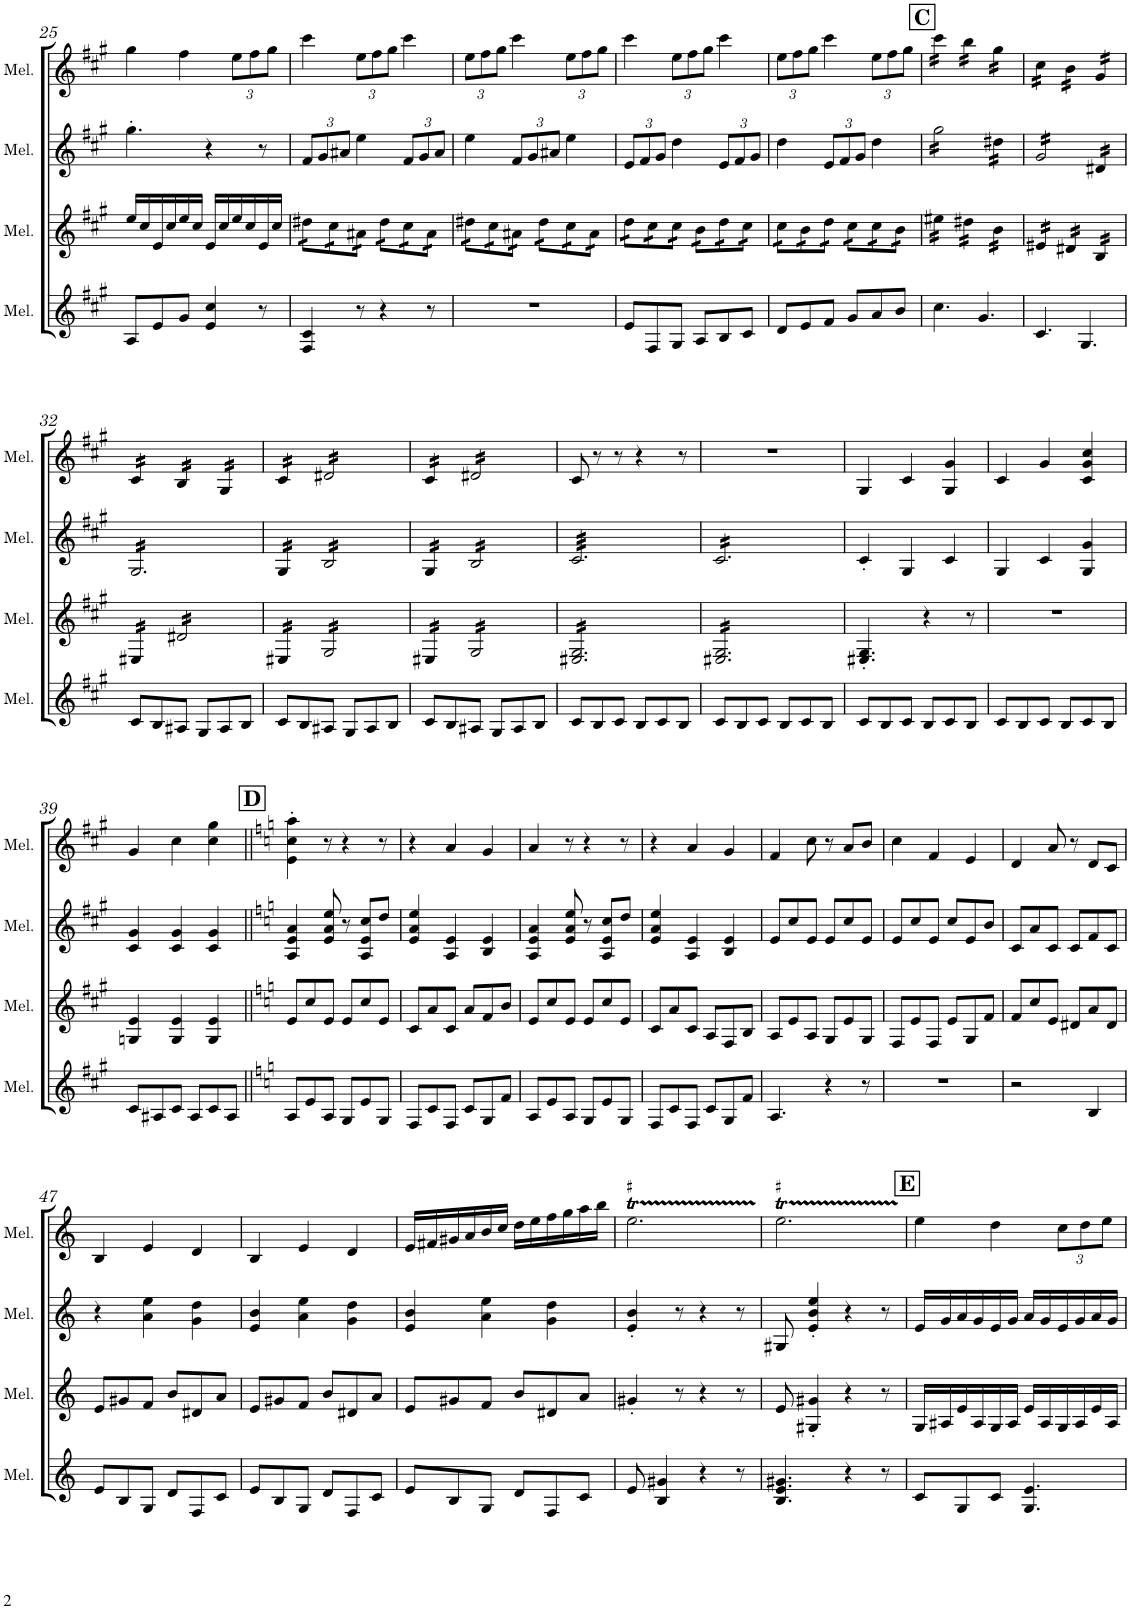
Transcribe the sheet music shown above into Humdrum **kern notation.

**kern	**kern	**kern	**kern
*part4	*part3	*part2	*part1
*staff4	*staff3	*staff2	*staff1
*I"Melodica	*I"Melodica	*I"Melodica	*I"Melodica
*I'Mel.	*I'Mel.	*I'Mel.	*I'Mel.
!!LO:PB:g=z
*clefG2	*clefG2	*clefG2	*clefG2
*k[f#c#g#]	*k[f#c#g#]	*k[f#c#g#]	*k[f#c#g#]
*M6/8	*M6/8	*M6/8	*M6/8
=25	=25	=25	=25
8A/L	16ee/LL	4.gg#'\	4gg#\
.	16cc#/	.	.
8e/	16e/	.	.
.	16cc#/	.	.
8g#/J	16ee/	.	4ff#\
.	16cc#/JJ	.	.
4e/ 4cc#/	16e/LL	4r	.
.	16cc#/	.	.
*	*	*	*Xbrackettup
.	16ee/	.	12ee\L
.	16cc#/	.	.
.	.	.	12ff#\
8r	16e/	8r	.
.	.	.	12gg#\J
.	16cc#/JJ	.	.
=26	=26	=26	=26
*	*	*Xbrackettup	*
*	*tremolo	*	*
4F#/ 4c#/	16dd#X\LL	12f#/L	4ccc#\
.	16dd#X\	.	.
.	.	12g#/	.
.	16cc#\	.	.
.	.	12a#X/J	.
.	16cc#\	.	.
8r	16a#X\	4ee\	12ee\L
.	16a#X\JJ	.	.
.	.	.	12ff#\
4r	16dd#\LL	.	.
.	.	.	12gg#\J
.	16dd#\	.	.
.	16cc#\	12f#/L	4ccc#\
.	16cc#\	.	.
.	.	12g#/	.
8r	16a#\	.	.
.	.	12a#/J	.
.	16a#\JJ	.	.
=27	=27	=27	=27
2.r	16dd#X\LL	4ee\	12ee\L
.	16dd#X\	.	.
.	.	.	12ff#\
.	16cc#\	.	.
.	.	.	12gg#\J
.	16cc#\	.	.
.	16a#X\	12f#/L	4ccc#\
.	16a#X\JJ	.	.
.	.	12g#/	.
.	16dd#\LL	.	.
.	.	12a#X/J	.
.	16dd#\	.	.
.	16cc#\	4ee\	12ee\L
.	16cc#\	.	.
.	.	.	12ff#\
.	16a#\	.	.
.	.	.	12gg#\J
.	16a#\JJ	.	.
=28	=28	=28	=28
8e/L	16dd\LL	12e/L	4ccc#\
.	16dd\	.	.
.	.	12f#/	.
8F#/	16cc#\	.	.
.	.	12g#/J	.
.	16cc#\	.	.
8G#/J	16cc#\	4dd\	12ee\L
.	16cc#\JJ	.	.
.	.	.	12ff#\
8A/L	16b\LL	.	.
.	.	.	12gg#\J
.	16b\	.	.
8B/	16dd\	12e/L	4ccc#\
.	16dd\	.	.
.	.	12f#/	.
8c#/J	16cc#\	.	.
.	.	12g#/J	.
.	16cc#\JJ	.	.
=29	=29	=29	=29
8d/L	16cc#\LL	4dd\	12ee\L
.	16cc#\	.	.
.	.	.	12ff#\
8e/	16b\	.	.
.	.	.	12gg#\J
.	16b\	.	.
8f#/J	16dd\	12e/L	4ccc#\
.	16dd\JJ	.	.
.	.	12f#/	.
8g#/L	16cc#\LL	.	.
.	.	12g#/J	.
.	16cc#\	.	.
8a/	16cc#\	4dd\	12ee\L
.	16cc#\	.	.
.	.	.	12ff#\
8b/J	16b\	.	.
.	.	.	12gg#\J
.	16b\JJ	.	.
!!LO:REH:place=s1:a:B:cj:fs=14:t=C
=30	=30	=30	=30
*	*	*tremolo	*
*	*	*	*tremolo
4.cc#\	16ee#X\LL	16gg#\LL	16ccc#\LL
.	16ee#X\	16gg#\	16ccc#\
.	16ee#X\	16gg#\	16ccc#\
.	16ee#X\JJ	16gg#\	16ccc#\JJ
.	16dd#X\LL	16gg#\	16bb\LL
.	16dd#X\	16gg#\	16bb\
4.g#/	16dd#X\	16gg#\	16bb\
.	16dd#X\JJ	16gg#\JJ	16bb\JJ
.	16b\LL	16dd#X\LL	16gg#\LL
.	16b\	16dd#X\	16gg#\
.	16b\	16dd#X\	16gg#\
.	16b\JJ	16dd#X\JJ	16gg#\JJ
=31	=31	=31	=31
4.c#/	16e#X/LL	16g#/LL	16cc#\LL
.	16e#X/	16g#/	16cc#\
.	16e#X/	16g#/	16cc#\
.	16e#X/JJ	16g#/	16cc#\JJ
.	16d#X/LL	16g#/	16b\LL
.	16d#X/	16g#/	16b\
4.G#/	16d#X/	16g#/	16b\
.	16d#X/JJ	16g#/JJ	16b\JJ
.	16B/LL	16d#X/LL	16g#/LL
.	16B/	16d#X/	16g#/
.	16B/	16d#X/	16g#/
.	16B/JJ	16d#X/JJ	16g#/JJ
!!LO:LB:g=z
=32	=32	=32	=32
8c#/L	16E#X/LL	16G#/LL	16c#/LL
.	16E#X/	16G#/	16c#/
8B/	16E#X/	16G#/	16c#/
.	16E#X/JJ	16G#/	16c#/JJ
8A#X/J	16d#X/LL	16G#/	16B/LL
.	16d#X/	16G#/	16B/
8G#/L	16d#X/	16G#/	16B/
.	16d#X/	16G#/	16B/JJ
8A#/	16d#X/	16G#/	16G#/LL
.	16d#X/	16G#/	16G#/
8B/J	16d#X/	16G#/	16G#/
.	16d#X/JJ	16G#/JJ	16G#/JJ
=33	=33	=33	=33
8c#/L	16E#X/LL	16G#/LL	16c#/LL
.	16E#X/	16G#/	16c#/
8B/	16E#X/	16G#/	16c#/
.	16E#X/JJ	16G#/JJ	16c#/JJ
8A#X/J	16G#/LL	16B/LL	16d#X/LL
.	16G#/	16B/	16d#X/
8G#/L	16G#/	16B/	16d#X/
.	16G#/	16B/	16d#X/
8A#/	16G#/	16B/	16d#X/
.	16G#/	16B/	16d#X/
8B/J	16G#/	16B/	16d#X/
.	16G#/JJ	16B/JJ	16d#X/JJ
=34	=34	=34	=34
8c#/L	16E#X/LL	16G#/LL	16c#/LL
.	16E#X/	16G#/	16c#/
8B/	16E#X/	16G#/	16c#/
.	16E#X/JJ	16G#/JJ	16c#/JJ
8A#X/J	16G#/LL	16B/LL	16d#X/LL
.	16G#/	16B/	16d#X/
8G#/L	16G#/	16B/	16d#X/
.	16G#/	16B/	16d#X/
8A#/	16G#/	16B/	16d#X/
.	16G#/	16B/	16d#X/
8B/J	16G#/	16B/	16d#X/
.	16G#/JJ	16B/JJ	16d#X/JJ
*	*	*	*Xtremolo
=35	=35	=35	=35
8c#/L	16E#X/ 16G#/LL	32c#/LLL	8c#/
.	.	32c#/	.
.	16E#X/ 16G#/	32c#/	.
.	.	32c#/	.
8B/	16E#X/ 16G#/	32c#/	8r
.	.	32c#/	.
.	16E#X/ 16G#/	32c#/	.
.	.	32c#/	.
8c#/J	16E#X/ 16G#/	32c#/	8r
.	.	32c#/	.
.	16E#X/ 16G#/	32c#/	.
.	.	32c#/	.
8B/L	16E#X/ 16G#/	32c#/	4r
.	.	32c#/	.
.	16E#X/ 16G#/	32c#/	.
.	.	32c#/	.
8c#/	16E#X/ 16G#/	32c#/	.
.	.	32c#/	.
.	16E#X/ 16G#/	32c#/	.
.	.	32c#/	.
8B/J	16E#X/ 16G#/	32c#/	8r
.	.	32c#/	.
.	16E#X/ 16G#/JJ	32c#/	.
.	.	32c#/JJJ	.
=36	=36	=36	=36
8c#/L	16E#X/ 16G#/LL	16c#/LL	2.r
.	16E#X/ 16G#/	16c#/	.
8B/	16E#X/ 16G#/	16c#/	.
.	16E#X/ 16G#/	16c#/	.
8c#/J	16E#X/ 16G#/	16c#/	.
.	16E#X/ 16G#/	16c#/	.
8B/L	16E#X/ 16G#/	16c#/	.
.	16E#X/ 16G#/	16c#/	.
8c#/	16E#X/ 16G#/	16c#/	.
.	16E#X/ 16G#/	16c#/	.
8B/J	16E#X/ 16G#/	16c#/	.
.	16E#X/ 16G#/JJ	16c#/JJ	.
*	*	*Xtremolo	*
*	*Xtremolo	*	*
=37	=37	=37	=37
8c#/L	4.E#X/' 4.G#/'	4c#'/	4G#/
8B/	.	.	.
8c#/J	.	4G#/	4c#/
8B/L	4r	.	.
8c#/	.	4c#/	4G#/ 4g#/
8B/J	8r	.	.
=38	=38	=38	=38
8c#/L	2.r	4G#/	4c#/
8B/	.	.	.
8c#/J	.	4c#/	4g#/
8B/L	.	.	.
8c#/	.	4G#/ 4g#/	4c#/ 4g#/ 4cc#/
8B/J	.	.	.
!!LO:LB:g=z
=39	=39	=39	=39
8c#/L	4Gn/ 4e/	4c#/ 4g#/	4g#/
8A#X/	.	.	.
8c#/J	4G/ 4e/	4c#/ 4g#/	4cc#\
8A#/L	.	.	.
8c#/	4G/ 4e/	4c#/ 4g#/	4cc#\ 4gg#\
8A#/J	.	.	.
!!LO:REH:place=s1:a:B:cj:fs=14:t=D
=40||	=40||	=40||	=40||
*k[]	*k[]	*k[]	*k[]
8A/L	8e/L	4A/ 4e/ 4a/	4e\' 4cc\' 4aa\'
8e/	8cc/	.	.
8A/J	8e/J	8e/ 8a/ 8ee/	8r
8G/L	8e/L	8r	4r
8e/	8cc/	8A/ 8e/ 8cc/L	.
8G/J	8e/J	8dd/J	8r
=41	=41	=41	=41
8F/L	8c/L	4e/ 4a/ 4ee/	4r
8c/	8a/	.	.
8F/J	8c/J	4A/ 4e/	4a/
8c/L	8a/L	.	.
8G/	8f/	4B/ 4e/	4g/
8f/J	8b/J	.	.
=42	=42	=42	=42
8A/L	8e/L	4A/ 4e/ 4a/	4a/
8e/	8cc/	.	.
8A/J	8e/J	8e/ 8a/ 8ee/	8r
8G/L	8e/L	8r	4r
8e/	8cc/	8A/ 8e/ 8cc/L	.
8G/J	8e/J	8dd/J	8r
=43	=43	=43	=43
8F/L	8c/L	4e/ 4a/ 4ee/	4r
8c/	8a/	.	.
8F/J	8c/J	4A/ 4e/	4a/
8c/L	8A/L	.	.
8G/	8F/	4B/ 4e/	4g/
8f/J	8B/J	.	.
=44	=44	=44	=44
4.A/	8A/L	8e/L	4f/
.	8e/	8cc/	.
.	8A/J	8e/J	8cc\
4r	8G/L	8e/L	8r
.	8e/	8cc/	8a/L
8r	8G/J	8e/J	8b/J
=45	=45	=45	=45
2.r	8F/L	8e/L	4cc\
.	8e/	8cc/	.
.	8F/J	8e/J	4f/
.	8e/L	8cc/L	.
.	8G/	8e/	4e/
.	8f/J	8b/J	.
=46	=46	=46	=46
2r	8f/L	8c/L	4d/
.	8cc/	8a/	.
.	8e/J	8c/J	8a/
.	8d#X/L	8c/L	8r
4B/	8a/	8f/	8d/L
.	8d#/J	8c/J	8c/J
!!LO:LB:g=z
=47	=47	=47	=47
8e/L	8e/L	4r	4B/
8B/	8g#X/	.	.
8G/J	8f/J	4a\ 4ee\	4e/
8d/L	8b/L	.	.
8F/	8d#X/	4g\ 4dd\	4d/
8c/J	8a/J	.	.
=48	=48	=48	=48
8e/L	8e/L	4e/ 4b/	4B/
8B/	8g#X/	.	.
8G/J	8f/J	4a\ 4ee\	4e/
8d/L	8b/L	.	.
8F/	8d#X/	4g\ 4dd\	4d/
8c/J	8a/J	.	.
=49	=49	=49	=49
8e/L	8e/L	4e/ 4b/	16e/LL
.	.	.	16f#X/
8B/	8g#X/	.	16g#X/
.	.	.	16a/
8G/J	8f/J	4a\ 4ee\	16b/
.	.	.	16cc/JJ
8d/L	8b/L	.	16dd\LL
.	.	.	16ee\
8F/	8d#X/	4g\ 4dd\	16ff\
.	.	.	16gg\
8c/J	8a/J	.	16aa\
.	.	.	16bb\JJ
=50	=50	=50	=50
!	!	!	!LO:TX:a:t=♯
8e/	4g#X'/	4e/' 4b/'	2.eet\
4B/ 4g#X/	.	.	.
.	8r	8r	.
4r	4r	4r	.
8r	8r	8r	.
=51	=51	=51	=51
!	!	!	!LO:TX:a:t=♯
4.B/ 4.e/ 4.g#X/	8e/	8G#X/	2.eet\
.	4G#X/' 4g#X/'	4e/' 4b/' 4ee/'	.
4r	4r	4r	.
8r	8r	8r	.
!!LO:REH:place=s1:a:B:cj:fs=14:t=E
=52	=52	=52	=52
8c/L	16G/LL	16e/LL	4ee\
.	16A#X/	16g/	.
8G/	16e/	16a/	.
.	16A#/	16g/	.
8c/J	16G/	16e/	4dd\
.	16A#/JJ	16g/JJ	.
4.G/ 4.e/	16e/LL	16a/LL	.
.	16A#/	16g/	.
.	16G/	16e/	12cc\L
.	16A#/	16g/	.
.	.	.	12dd\
.	16e/	16a/	.
.	.	.	12ee\J
.	16A#/JJ	16g/JJ	.
=	=	=	=
*-	*-	*-	*-
